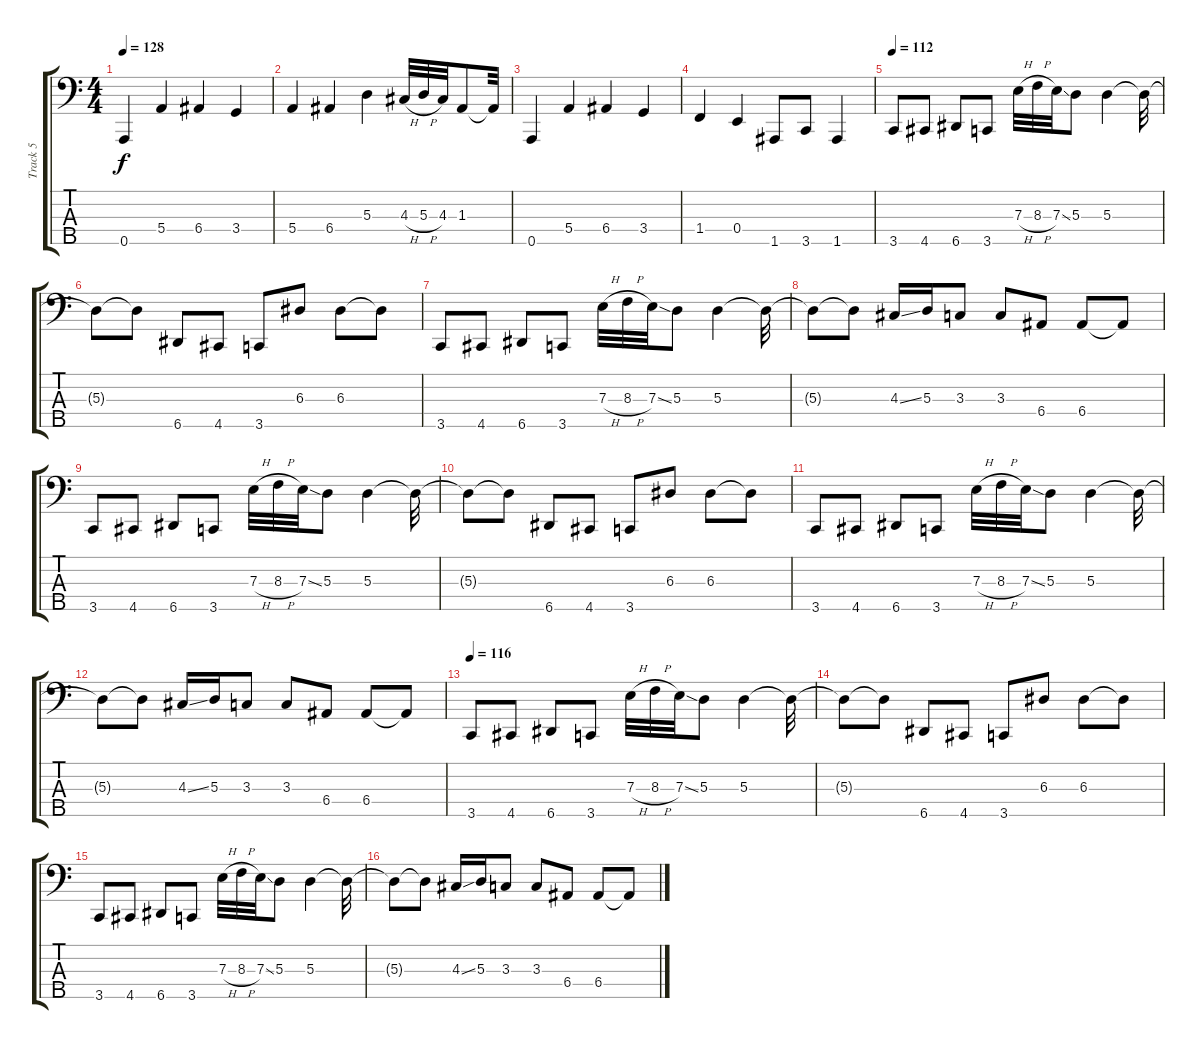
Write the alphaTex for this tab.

\track ("Track 5" "Track 5") {instrument electricbasspick}
\staff {score tabs}
\tuning (G2 D2 A1 E1 A0) {hide}
\ts (4 4)
\tempo 128
\clef f4
\ks c
0.5.4{dy f} 5.4.4 6.4.4 3.4.4 |
5.4.4 6.4.4 5.3.4 4.3{h}.32 5.3{h}.32 4.3.32 1.3.8 1.3{t}.32 |
0.5.4 5.4.4 6.4.4 3.4.4 |
1.4.4 0.4.4 1.5.8 3.5.8 1.5.4 |
\tempo 112
3.5.8 4.5.8 6.5.8 3.5.8 7.3{h}.32 8.3{h}.32 7.3{ss}.32 5.3.8 5.3.4 5.3{t}.32 |
5.3{t}.8 5.3{t}.8 6.5.8 4.5.8 3.5.8 6.3.8 6.3.8 6.3{t}.8 |
3.5.8 4.5.8 6.5.8 3.5.8 7.3{h}.32 8.3{h}.32 7.3{ss}.32 5.3.8 5.3.4 5.3{t}.32 |
5.3{t}.8 5.3{t}.8 4.3{ss}.16 5.3.16 3.3.8 3.3.8 6.4.8 6.4.8 6.4{t}.8 |
3.5.8 4.5.8 6.5.8 3.5.8 7.3{h}.32 8.3{h}.32 7.3{ss}.32 5.3.8 5.3.4 5.3{t}.32 |
5.3{t}.8 5.3{t}.8 6.5.8 4.5.8 3.5.8 6.3.8 6.3.8 6.3{t}.8 |
3.5.8 4.5.8 6.5.8 3.5.8 7.3{h}.32 8.3{h}.32 7.3{ss}.32 5.3.8 5.3.4 5.3{t}.32 |
5.3{t}.8 5.3{t}.8 4.3{ss}.16 5.3.16 3.3.8 3.3.8 6.4.8 6.4.8 6.4{t}.8 |
\tempo 112
\tempo 116
3.5.8 4.5.8 6.5.8 3.5.8 7.3{h}.32 8.3{h}.32 7.3{ss}.32 5.3.8 5.3.4 5.3{t}.32 |
5.3{t}.8 5.3{t}.8 6.5.8 4.5.8 3.5.8 6.3.8 6.3.8 6.3{t}.8 |
3.5.8 4.5.8 6.5.8 3.5.8 7.3{h}.32 8.3{h}.32 7.3{ss}.32 5.3.8 5.3.4 5.3{t}.32 |
5.3{t}.8 5.3{t}.8 4.3{ss}.16 5.3.16 3.3.8 3.3.8 6.4.8 6.4.8 6.4{t}.8
